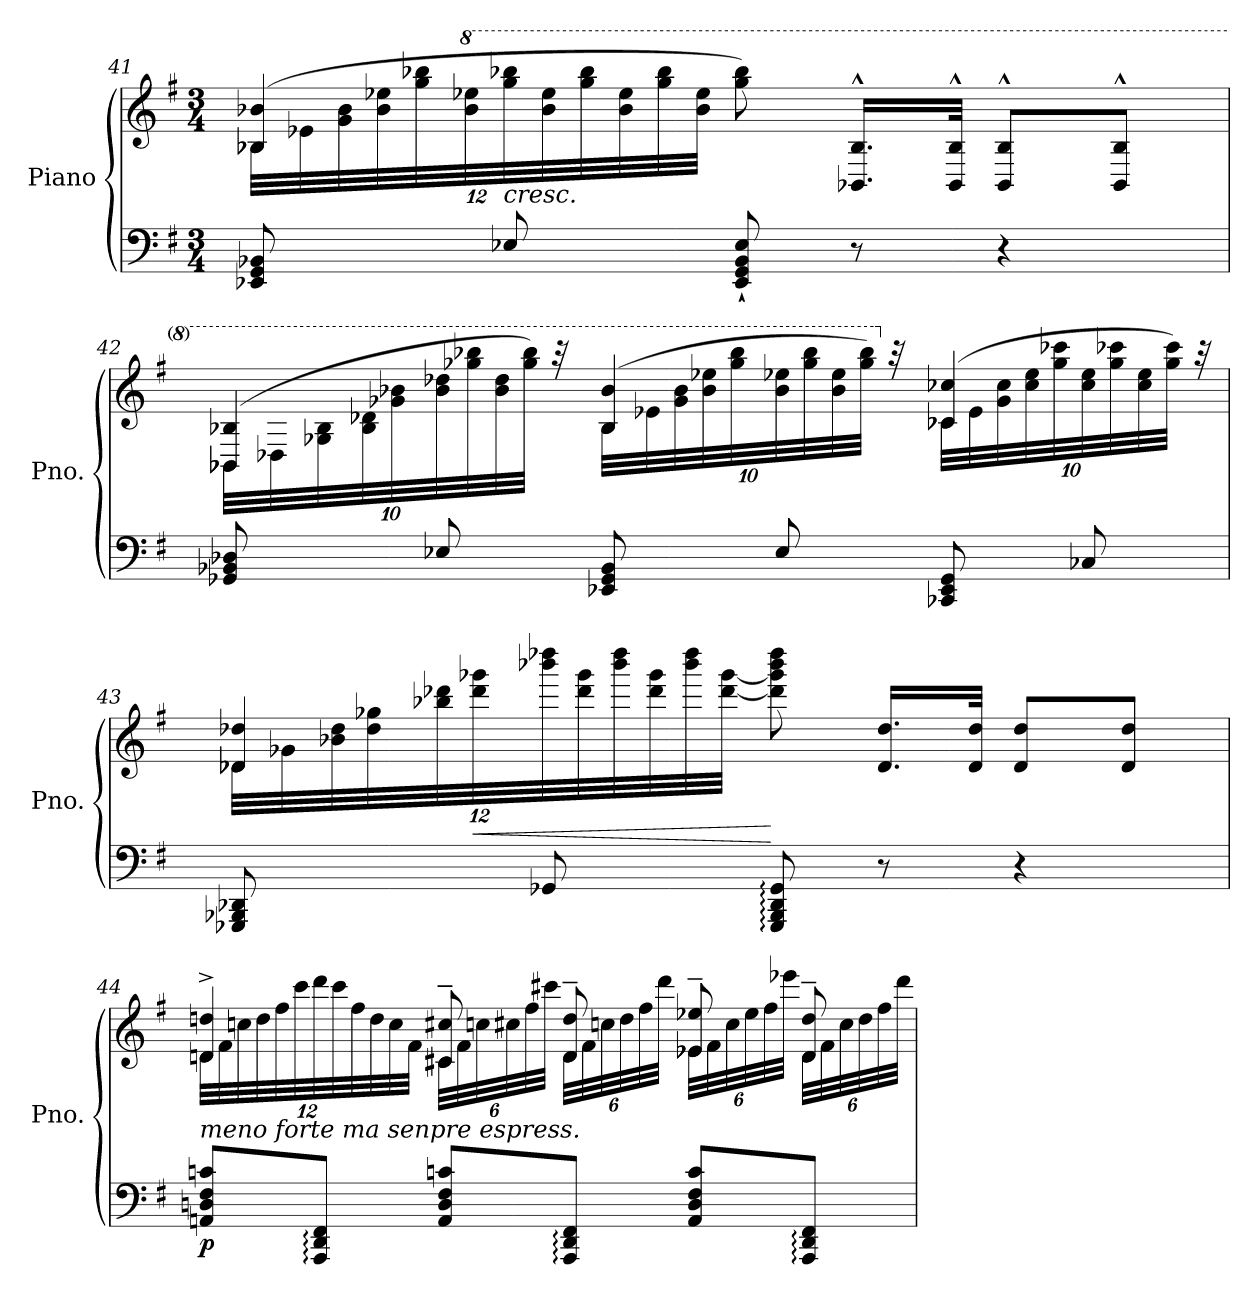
**kern	**kern	**dynam
*part1	*part1	*part1
*staff2	*staff1	*staff1/2
*I"Piano	*	*
*I'Pno.	*	*
*clefF4	*clefG2	*
*k[f#]	*k[f#]	*
*M3/4	*M3/4	*
*8ba	*	*
=41	=41	=41
*	*^	*
*Xbrackettup	*	*Xbrackettup	*
8EEE-X/ 8GGG/ 8BBB-X/	(>4B-X/ 4b-X/	48B-\LLL	.
.	.	48e-X\	.
.	.	48g\ 48b-\	.
.	.	48b-\ 48ee-X\	.
.	.	48gg\ 48bb-X\	.
*	*8va	*	*
.	.	48bb-\ 48eee-X\	.
!	!	!	!LO:HP:b
8EE-X/	.	48ggg\ 48bbb-X\	<
.	.	48bb-\ 48eee-\	.
.	.	48ggg\ 48bbb-\	.
.	.	48bb-\ 48eee-\	.
.	.	48ggg\ 48bbb-\	.
.	.	48bb-\ 48eee-\JJJ	.
8EEE-/` 8GGG/` 8BBB-/` 8EE-/`	8ggg\ 8bbb-\)	2ryy	.
*X8va	*	*	*
8r	16.B-/^^ 16.b-/^^LL	.	.
.	32B-/^^ 32b-/^^JJk	.	.
4r	8B-/^^ 8b-/^^L	.	.
.	8B-/^^ 8b-/^^J	.	.
!!LO:LB:g=z	!!
=42	=42	=42	=42
8GG-X/ 8BB-X/ 8D-X/	(>4B-X/ 4b-X/	40B-\LLL	.
.	.	40d-X\	.
.	.	40g-X\ 40b-\	.
.	.	40b-\ 40dd-X\	.
.	.	40gg-X\ 40bb-X\	.
*	*8va	*	*
*	*	*brackettup	*
8E-X/	.	40bb-\ 40ddd-X\	.
.	.	40ggg-X\ 40bbb-X\	.
.	.	40bb-\ 40ddd-\	.
.	.	40ggg-\ 40bbb-\JJJ)	.
*	*X8ba	*	*
.	.	40raa	.
*	*	*Xbrackettup	*
8EE-X/ 8GG-/ 8BB-/	(>4B-/ 4b-/	40B-\LLL	.
.	.	40e-X\	.
.	.	40g-\ 40b-\	.
.	.	40b-\ 40ee-X\	.
.	.	40gg-\ 40bb-\	.
*	*8va	*	*
*	*	*brackettup	*
8E-/	.	40bb-\ 40eee-X\	.
.	.	40ggg-\ 40bbb-\	.
.	.	40bb-\ 40eee-\	.
.	.	40ggg-\ 40bbb-\JJJ)	.
*	*X8va	*	*
.	.	40raa	.
*	*	*Xbrackettup	*
8CC-X/ 8EE-/ 8GG-/	(>4c-X/ 4cc-X/	40c-\LLL	.
.	.	40e-\	.
.	.	40g-\ 40cc-\	.
.	.	40cc-\ 40ee-\	.
.	.	40gg-\ 40ccc-X\	.
*	*8va	*	*
*	*	*brackettup	*
8C-X/	.	40ccc-\ 40eee-\	.
.	.	40ggg-\ 40cccc-X\	.
.	.	40ccc-\ 40eee-\	.
.	.	40ggg-\ 40cccc-\JJJ)	.
*	*X8va	*	*
.	.	40raa	.
!!LO:LB:g=z	!!
=43	=43	=43	=43
*	*	*Xbrackettup	*
8GGG-X/ 8BBB-X/ 8DD-X/	4d-X/ 4dd-X/	48d-\LLL	.
.	.	48g-X\	.
.	.	48b-X\ 48dd-\	.
.	.	48dd-\ 48gg-X\	.
.	.	48bb-X\ 48ddd-X\	.
!	!	!	!LO:HP:b
.	.	48ddd-\ 48ggg-X\	<
8GG-X/	.	48bbb-X\ 48dddd-X\	.
.	.	48ddd-\ 48ggg-\	.
.	.	48bbb-\ 48dddd-\	.
.	.	48ddd-\ 48ggg-\	.
.	.	48bbb-\ 48dddd-\	.
.	.	[48ddd-\ [48ggg-\JJJ	.
8GGG-/: 8BBB-/: 8DD-/: 8GG-/:	8ddd-\] 8ggg-\] 8bbb-\ 8dddd-\	8ryy	[
*	*X8va	*	*
8r	16.d-/ 16.dd-/LL	8ryy	.
.	32d-/ 32dd-/JJk	.	.
4r	8d-/ 8dd-/L	4ryy	.
.	8d-/ 8dd-/J	.	.
!!LO:PB:g=z	!!
=44	=44	=44	=44
!LO:TX:a:i:t=meno forte ma senpre espress.	!	!	!
!	!	!	!LO:DY:b=2
8AAn\ 8Dn\ 8F#\ 8cn\L	4dn/^ 4ddn/^	48d\LLL	p
.	.	48f#\	.
.	.	48ccn\	.
.	.	48dd\	.
.	.	48ff#\	.
.	.	48ccc\	.
8AAA/: 8DD/: 8FF#/:J	.	48ddd\	.
.	.	48ccc\	.
.	.	48ff#\	.
.	.	48dd\	.
.	.	48cc\	.
.	.	48f#\JJJ	.
8AA\ 8D\ 8F#\ 8cn\L	8c#X/~ 8cc#X/~	48c#\LLL	.
.	.	48f#\	.
.	.	48ccn\	.
.	.	48cc#X\	.
.	.	48ff#\	.
.	.	48ccc#X\JJJ	.
8AAA/: 8DD/: 8FF#/:J	8d/~ 8dd/~	48d\LLL	.
.	.	48f#\	.
.	.	48ccn\	.
.	.	48dd\	.
.	.	48ff#\	.
.	.	48ddd\JJJ	.
8AA\ 8D\ 8F#\ 8c\L	8e-X/~ 8ee-X/~	48e-\LLL	.
.	.	48f#\	.
.	.	48cc\	.
.	.	48ee-\	.
.	.	48ff#\	.
.	.	48eee-X\JJJ	.
8AAA/: 8DD/: 8FF#/:J	8d/~ 8dd/~	48d\LLL	.
.	.	48f#\	.
.	.	48cc\	.
.	.	48dd\	.
.	.	48ff#\	.
.	.	48ddd\JJJ	.
*	*v	*v	*
.	.	[
=	=	=
*-	*-	*-
